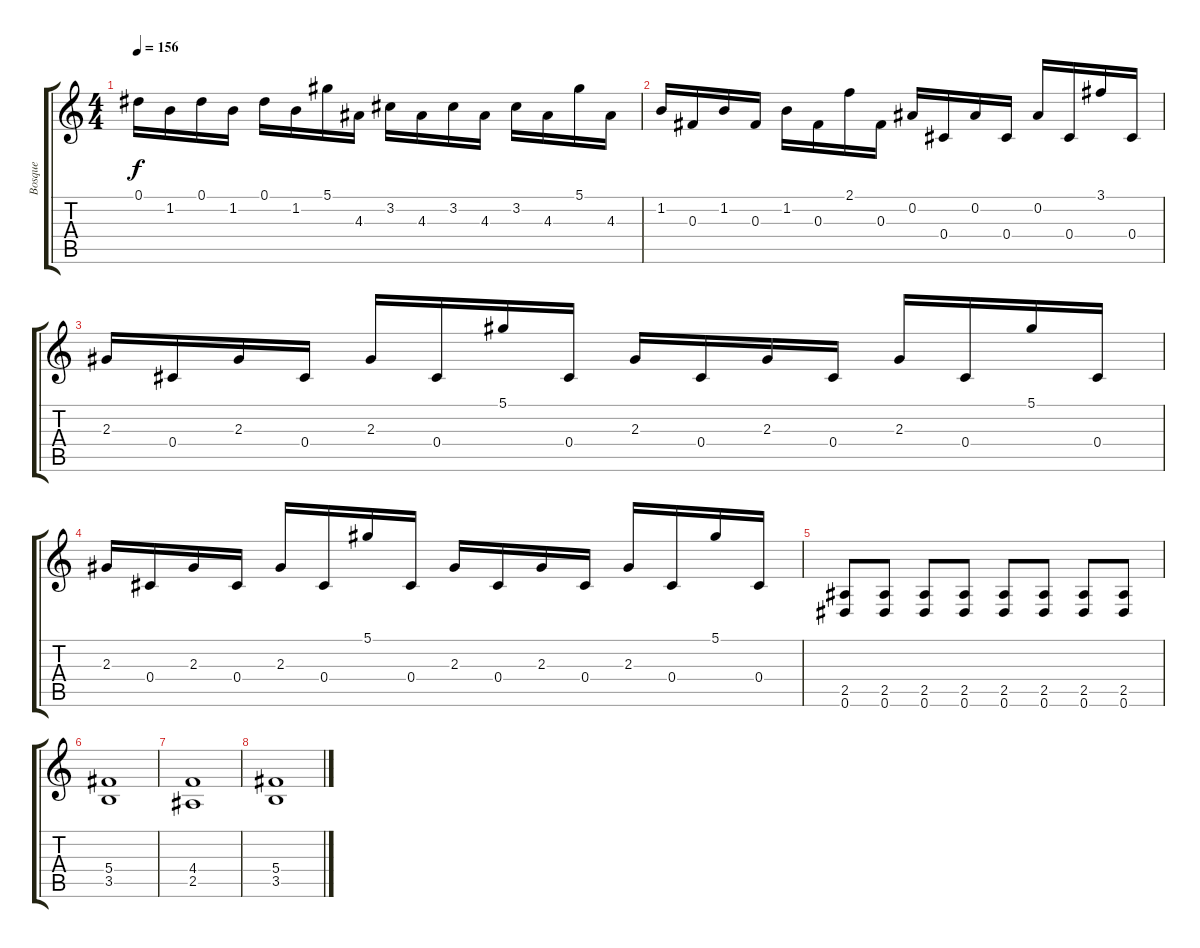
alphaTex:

\track ("Bosque" "Bosque") {instrument distortionguitar}
\staff {score tabs}
\tuning (Eb4 Bb3 Gb3 Db3 Ab2 Eb2) {hide}
\ts (4 4)
\tempo 156
\clef g2
\ks c
0.1.16{dy f} 1.2.16 0.1.16 1.2.16 0.1.16 1.2.16 5.1.16 4.3.16 3.2.16 4.3.16 3.2.16 4.3.16 3.2.16 4.3.16 5.1.16 4.3.16 |
1.2.16 0.3.16 1.2.16 0.3.16 1.2.16 0.3.16 2.1.16 0.3.16 0.2.16 0.4.16 0.2.16 0.4.16 0.2.16 0.4.16 3.1.16 0.4.16 |
2.3.16 0.4.16 2.3.16 0.4.16 2.3.16 0.4.16 5.1.16 0.4.16 2.3.16 0.4.16 2.3.16 0.4.16 2.3.16 0.4.16 5.1.16 0.4.16 |
2.3.16 0.4.16 2.3.16 0.4.16 2.3.16 0.4.16 5.1.16 0.4.16 2.3.16 0.4.16 2.3.16 0.4.16 2.3.16 0.4.16 5.1.16 0.4.16 |
(2.5 0.6).8 (2.5 0.6).8 (2.5 0.6).8 (2.5 0.6).8 (2.5 0.6).8 (2.5 0.6).8 (2.5 0.6).8 (2.5 0.6).8 |
(5.4 3.5).1 |
(4.4 2.5).1 |
(5.4 3.5).1
